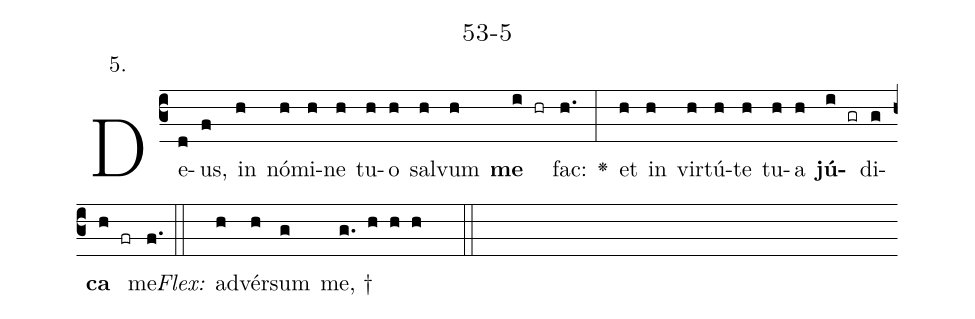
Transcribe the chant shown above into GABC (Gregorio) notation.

name: 53-5;
annotation: 5.;
%%
(c3)De(d)us,(f) in(h) nó(h)mi(h)ne(h) tu(h)o(h) sal(h)vum(h) <b>me</b>(i hr) fac:(h.) <v>\greheightstar</v>(:) et(h) in(h) vir(h)tú(h)te(h) tu(h)a(h) <b>jú</b>(i gr)di(g)<b>ca</b>(h fr) me.(f.) (::)
<i>Flex:</i>()  ad(h)vér(h)sum(g) me, †(g. h h h  ::)

%E(h) u(h) o(i) u(g) a(h) e.(f.) (::)
